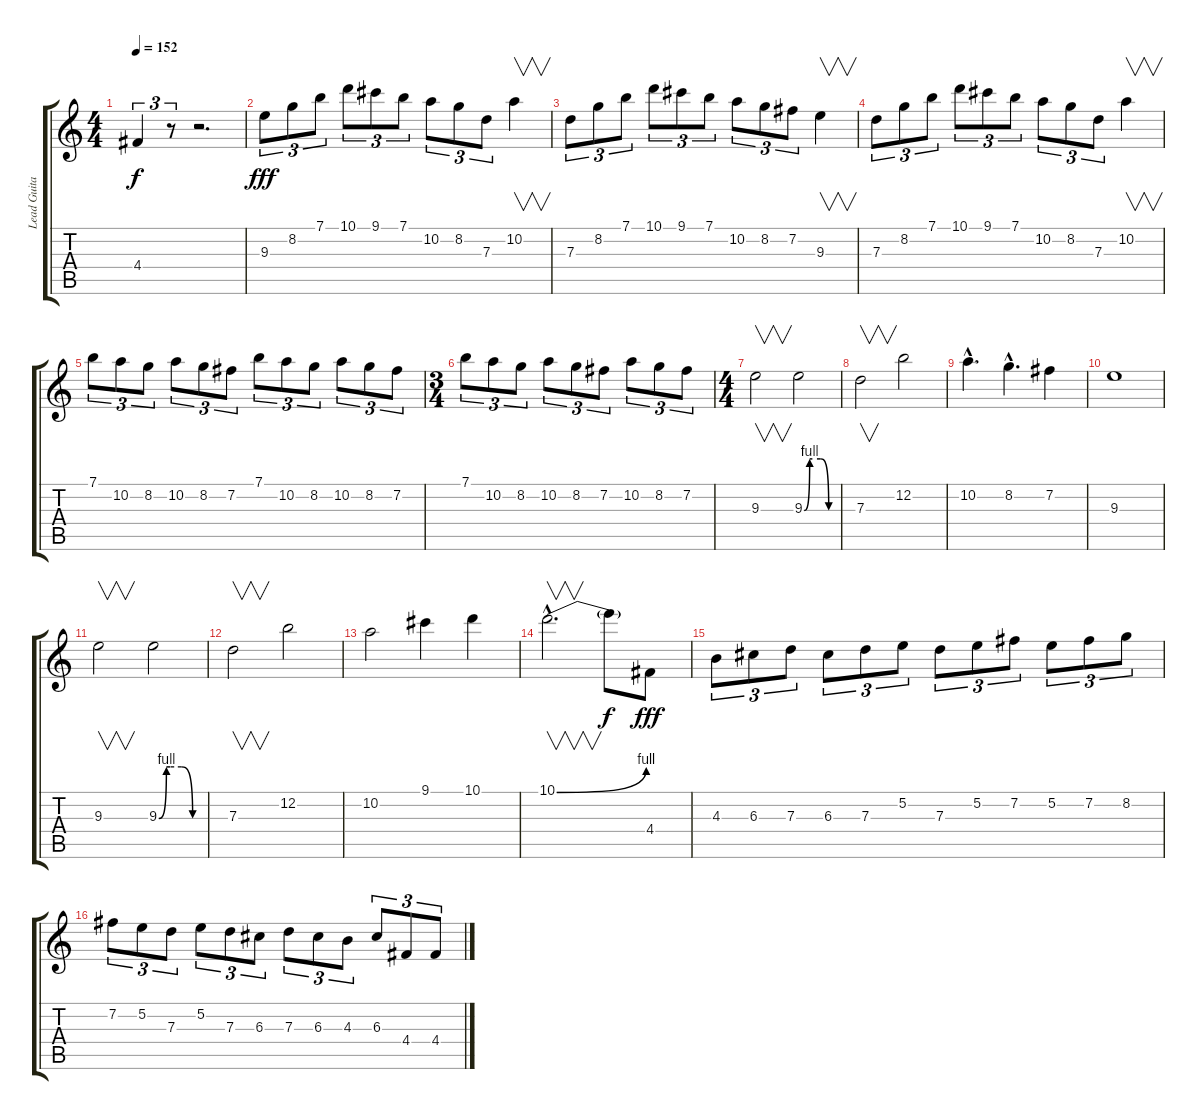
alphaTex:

\track ("Lead Guitar" "Lead Guita") {instrument overdrivenguitar}
\staff {score tabs}
\tuning (E4 B3 G3 D3 A2 E2) {hide}
\ts (4 4)
\tempo 152
\clef g2
\ks c
4.4{t}.4{tu (3 2) dy f} r.8{tu (3 2)} r.2{d} |
9.3.8{tu (3 2) dy fff} 8.2.8{tu (3 2)} 7.1.8{tu (3 2)} 10.1.8{tu (3 2)} 9.1.8{tu (3 2)} 7.1.8{tu (3 2)} 10.2.8{tu (3 2)} 8.2.8{tu (3 2)} 7.3.8{tu (3 2)} 10.2.4{v} |
7.3.8{tu (3 2)} 8.2.8{tu (3 2)} 7.1.8{tu (3 2)} 10.1.8{tu (3 2)} 9.1.8{tu (3 2)} 7.1.8{tu (3 2)} 10.2.8{tu (3 2)} 8.2.8{tu (3 2)} 7.2.8{tu (3 2)} 9.3.4{v} |
7.3.8{tu (3 2)} 8.2.8{tu (3 2)} 7.1.8{tu (3 2)} 10.1.8{tu (3 2)} 9.1.8{tu (3 2)} 7.1.8{tu (3 2)} 10.2.8{tu (3 2)} 8.2.8{tu (3 2)} 7.3.8{tu (3 2)} 10.2.4{v} |
7.1.8{tu (3 2)} 10.2.8{tu (3 2)} 8.2.8{tu (3 2)} 10.2.8{tu (3 2)} 8.2.8{tu (3 2)} 7.2.8{tu (3 2)} 7.1.8{tu (3 2)} 10.2.8{tu (3 2)} 8.2.8{tu (3 2)} 10.2.8{tu (3 2)} 8.2.8{tu (3 2)} 7.2.8{tu (3 2)} |
\ts (3 4)
7.1.8{tu (3 2)} 10.2.8{tu (3 2)} 8.2.8{tu (3 2)} 10.2.8{tu (3 2)} 8.2.8{tu (3 2)} 7.2.8{tu (3 2)} 10.2.8{tu (3 2)} 8.2.8{tu (3 2)} 7.2.8{tu (3 2)} |
\ts (4 4)
9.3.2{v} 9.3{be (custom 0 0 10 4 15 4 30 4 45 0 60 0)}.2 |
7.3.2{v} 12.2.2 |
10.2{hac}.4{d} 8.2{hac}.4{d} 7.2.4 |
9.3.1 |
9.3.2{v} 9.3{be (custom 0 0 10 4 15 4 30 4 45 0 60 0)}.2 |
7.3.2{v} 12.2.2 |
10.2.2 9.1.4 10.1.4 |
10.1{be (bend 0 0 60 4) hac}.2{v d} 10.1{t}.8{dy f} 4.4.8{dy fff} |
4.3.8{tu (3 2)} 6.3.8{tu (3 2)} 7.3.8{tu (3 2)} 6.3.8{tu (3 2)} 7.3.8{tu (3 2)} 5.2.8{tu (3 2)} 7.3.8{tu (3 2)} 5.2.8{tu (3 2)} 7.2.8{tu (3 2)} 5.2.8{tu (3 2)} 7.2.8{tu (3 2)} 8.2.8{tu (3 2)} |
7.2.8{tu (3 2)} 5.2.8{tu (3 2)} 7.3.8{tu (3 2)} 5.2.8{tu (3 2)} 7.3.8{tu (3 2)} 6.3.8{tu (3 2)} 7.3.8{tu (3 2)} 6.3.8{tu (3 2)} 4.3.8{tu (3 2)} 6.3.8{tu (3 2)} 4.4.8{tu (3 2)} 4.4.8{tu (3 2)}
